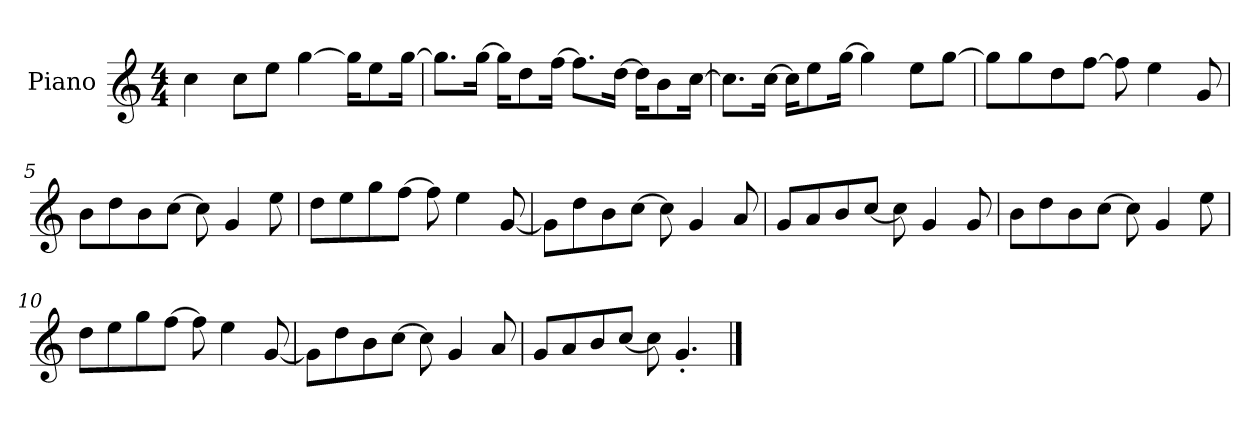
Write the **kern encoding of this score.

**kern
*part1
*staff1
*I"Piano
*I'P-no
*clefG2
*k[]
*M4/4
*MM90
=1
4cc\
8cc\L
8ee\J
[4gg\
16gg\KL]
8ee\
[16gg\Jk
=2
8.gg\L]
[16gg\Jk
16gg\KL]
8dd\
[16ff\Jk
8.ff\L]
[16dd\Jk
16dd\KL]
8b\
[16cc\Jk
=3
8.cc\L]
[16cc\Jk
16cc\KL]
8ee\
[16gg\Jk
4gg\]
8ee\L
[8gg\J
=4
8gg\L]
8gg\
8dd\
[8ff\J
8ff\]
4ee\
8g/
=5
8b\L
8dd\
8b\
[8cc\J
8cc\]
4g/
8ee\
!!LO:LB:g=z
=6
8dd\L
8ee\
8gg\
[8ff\J
8ff\]
4ee\
[8g/
=7
8g\L]
8dd\
8b\
[8cc\J
8cc\]
4g/
8a/
=8
8g/L
8a/
8b/
[8cc/J
8cc\]
4g/
8g/
=9
8b\L
8dd\
8b\
[8cc\J
8cc\]
4g/
8ee\
=10
8dd\L
8ee\
8gg\
[8ff\J
8ff\]
4ee\
[8g/
!!LO:LB:g=z
=11
8g\L]
8dd\
8b\
[8cc\J
8cc\]
4g/
8a/
=12
8g/L
8a/
8b/
[8cc/J
8cc\]
4.g'/
==
*-
